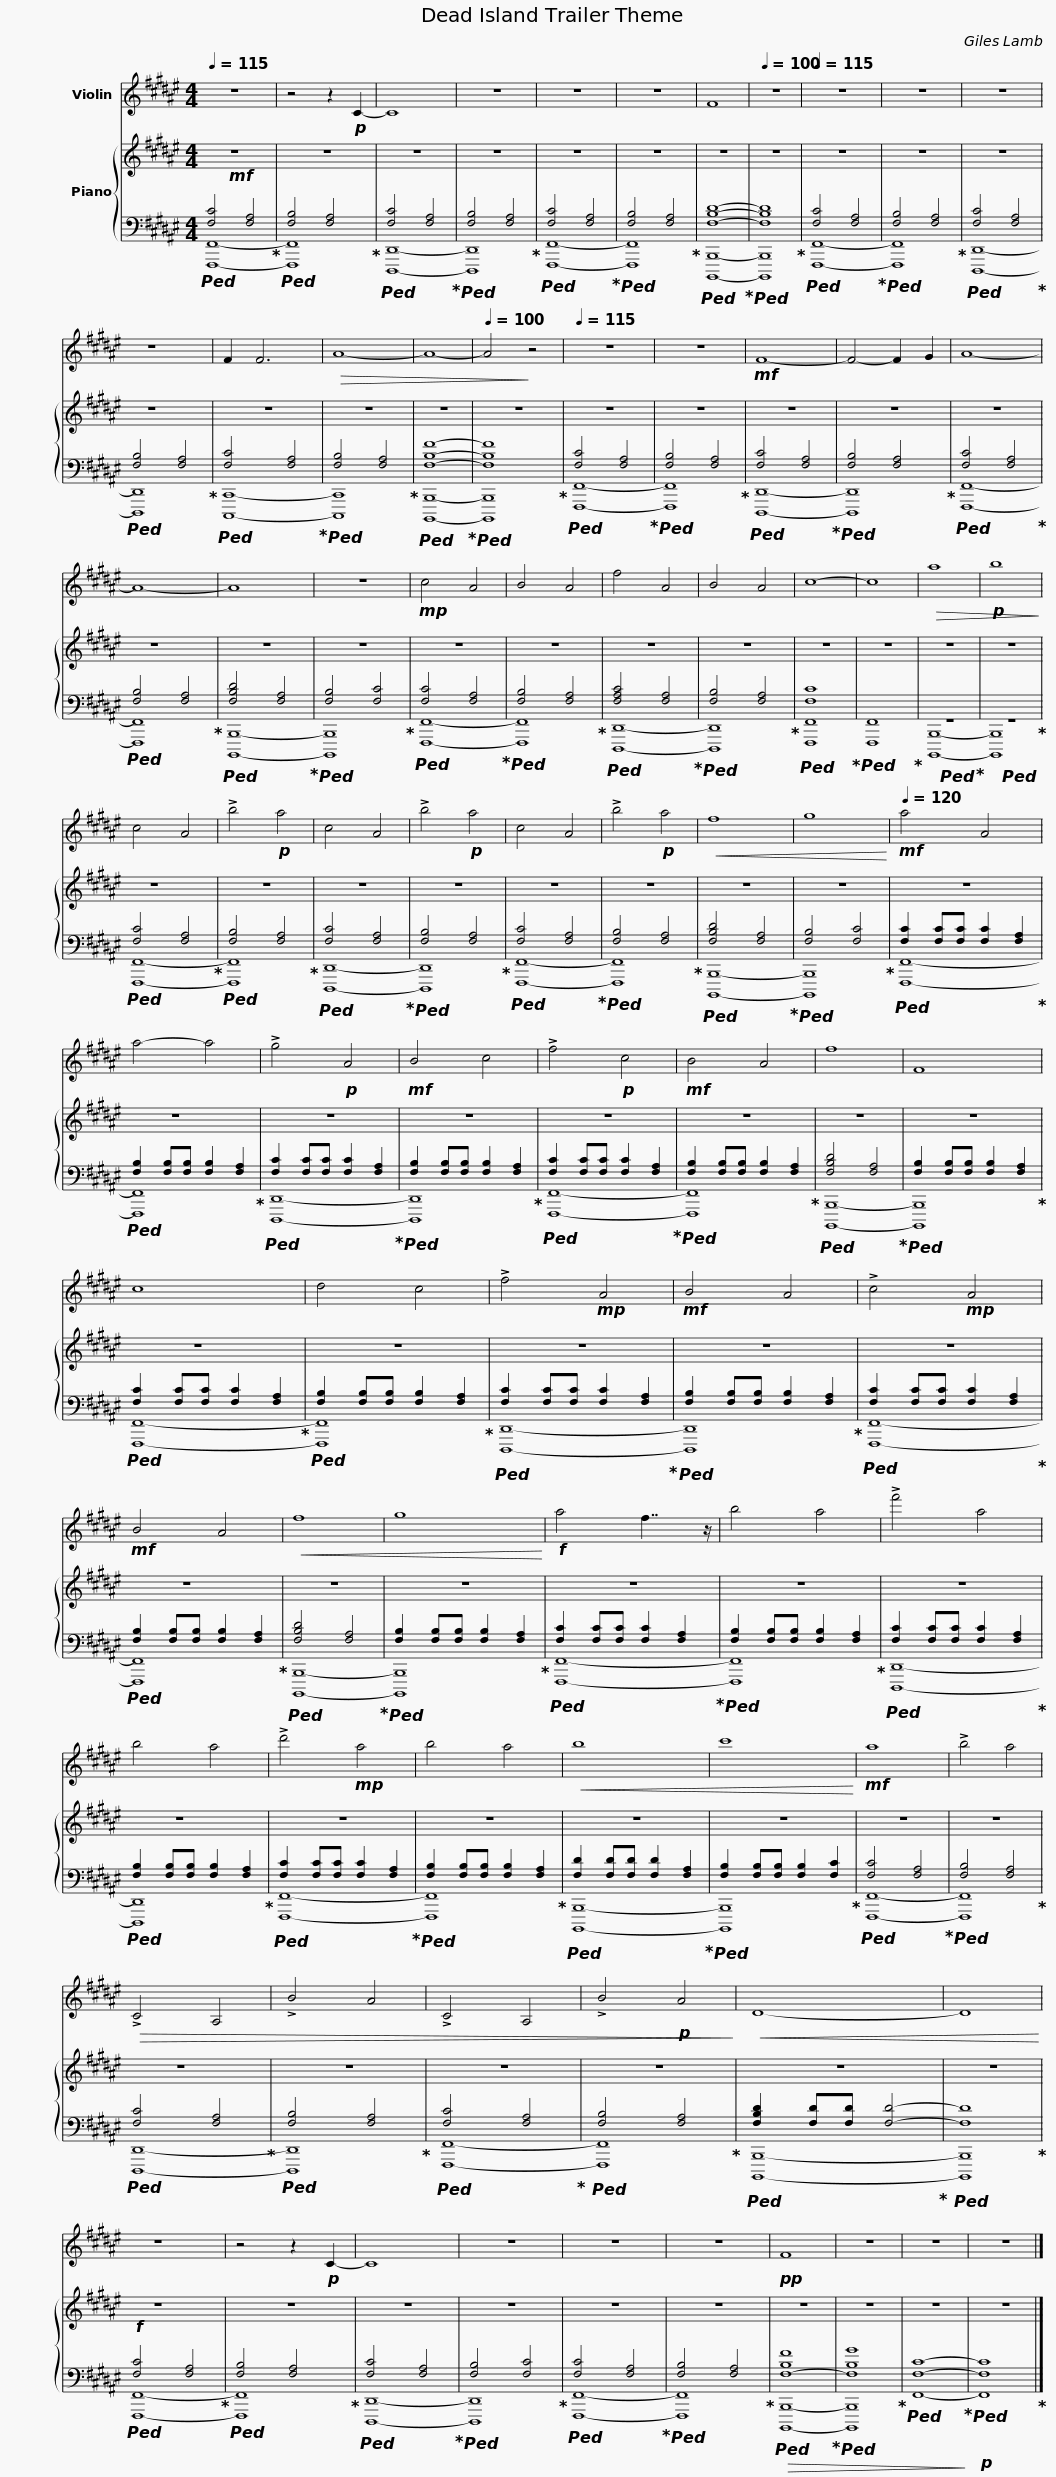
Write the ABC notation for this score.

X:1
%%score 1 { 2 | ( 3 4 ) }
L:1/8
Q:1/4=115
M:4/4
I:linebreak $
K:F#
V:1 treble
V:2 treble
V:3 bass
V:4 bass
V:1
 z8 | z4 z2!p! C2- | C8 | z8 | z8 | %5
 z8 | F8 |[Q:1/4=100] z8 |[Q:1/4=115] z8 | z8 | %10
 z8 | z8 |$ F2 F6 |!>(! A8- | A8- | %15
[Q:1/4=100] A4!>)! z4 |[Q:1/4=115] z8 | z8 |!mf! F8- | F4- F2 G2 | %20
 A8- | A8- | A8 | z8 |$!mp! c4 A4 | %25
 B4 A4 | f4 A4 | B4 A4 | c8- | c8 | %30
!>(! a8 |!p! b8!>)! | c4 A4 | !>!b4!p! a4 | c4 A4 | %35
 !>!b4!p! a4 | c4 A4 |$ !>!b4!p! a4 |!<(! f8 | g8!<)! | %40
[Q:1/4=120]!mf! a4 A4 | a4- a4 | !>!g4!p! A4 |!mf! B4 c4 |$ !>!f4!p! c4 | %45
!mf! B4 A4 | f8 | F8 | c8 | d4 c4 | %50
 !>!f4!mp! A4 |$!mf! B4 A4 | !>!c4!mp! A4 |!mf! B4 A4 |!<(! f8 | %55
 g8!<)! |!f! a4 f7/2 z/ | b4 a4 |$ !>!f'4 a4 | b4 a4 | %60
 !>!d'4!mp! a4 | b4 a4 |!<(! b8 | c'8!<)! |!mf! a8 |$ %65
 !>!b4 a4 |!>(! !>!C4 A,4 | !>!B4 A4 | !>!C4 A,4 | !>!B4!p! A4!>)! | %70
!<(! D8- | D8!<)! | z8 | z4 z2!p! C2- | C8 | %75
 z8 |$ z8 | z8 |!pp! F8 | z8 | %80
 z8 | z8 |] %82
V:2
!mf! z8 | z8 | z8 | z8 | z8 | %5
 z8 | z8 | z8 | z8 | z8 | %10
 z8 | z8 |$ z8 | z8 | z8 | %15
 z8 | z8 | z8 | z8 | z8 | %20
 z8 | z8 | z8 | z8 |$ z8 | %25
 z8 | z8 | z8 | z8 | z8 | %30
 z8 | z8 | z8 | z8 | z8 | %35
 z8 | z8 |$ z8 | z8 | z8 | %40
 z8 | z8 | z8 | z8 |$ z8 | %45
 z8 | z8 | z8 | z8 | z8 | %50
 z8 |$ z8 | z8 | z8 | z8 | %55
 z8 | z8 | z8 |$ z8 | z8 | %60
 z8 | z8 | z8 | z8 | z8 |$ %65
 z8 | z8 | z8 | z8 | z8 | %70
 z8 | z8 | z8 | z8 | z8 | %75
 z8 |$ z8 | z8 | z8 | z8 | %80
 z8 | z8 |] %82
V:3
!ped! [F,C]4 [F,A,]4!ped-up! |!ped! [F,B,]4 [F,A,]4!ped-up! |!ped! [F,C]4 [F,A,]4!ped-up! |!ped! [F,B,]4 [F,A,]4!ped-up! |!ped! [F,C]4 [F,A,]4!ped-up! | %5
!ped! [F,B,]4 [F,A,]4!ped-up! |!ped! [F,B,D]8-!ped-up! |!ped! [F,B,D]8!ped-up! |!ped! [F,C]4 [F,A,]4!ped-up! |!ped! [F,B,]4 [F,A,]4!ped-up! | %10
!ped! [F,C]4 [F,A,]4!ped-up! |!ped! [F,B,]4 [F,A,]4!ped-up! |$!ped! [F,C]4 [F,A,]4!ped-up! |!ped! [F,B,]4 [F,A,]4!ped-up! |!ped! [F,B,F]8-!ped-up! | %15
!ped! [F,B,F]8!ped-up! |!ped! [F,C]4 [F,A,]4!ped-up! |!ped! [F,B,]4 [F,A,]4!ped-up! |!ped! [F,C]4 [F,A,]4!ped-up! |!ped! [F,B,]4 [F,A,]4!ped-up! | %20
!ped! [F,C]4 [F,A,]4!ped-up! |!ped! [F,B,]4 [F,A,]4!ped-up! |!ped! [F,B,D]4 [F,A,]4!ped-up! |!ped! [F,B,]4 [F,C]4!ped-up! |$!ped! [F,C]4 [F,A,]4!ped-up! | %25
!ped! [F,B,]4 [F,A,]4!ped-up! |!ped! [F,A,C]4 [F,A,]4!ped-up! |!ped! [F,B,]4 [F,A,]4!ped-up! |!ped! [F,C]8!ped-up! |!ped! [F,,,F,,]8!ped-up! | %30
!ped! z8!ped-up! |!ped! z8!ped-up! |!ped! [F,C]4 [F,A,]4!ped-up! |!ped! [F,B,]4 [F,A,]4!ped-up! |!ped! [F,C]4 [F,A,]4!ped-up! | %35
!ped! [F,B,]4 [F,A,]4!ped-up! |!ped! [F,C]4 [F,A,]4!ped-up! |$!ped! [F,B,]4 [F,A,]4!ped-up! |!ped! [F,B,D]4 [F,A,]4!ped-up! |!ped! [F,B,]4 [F,C]4!ped-up! | %40
!ped! [F,C]2 [F,C][F,C] [F,C]2 [F,A,]2!ped-up! |!ped! [F,B,]2 [F,B,][F,B,] [F,B,]2 [F,A,]2!ped-up! |!ped! [F,C]2 [F,C][F,C] [F,C]2 [F,A,]2!ped-up! |!ped! [F,B,]2 [F,B,][F,B,] [F,B,]2 [F,A,]2!ped-up! |$!ped! [F,C]2 [F,C][F,C] [F,C]2 [F,A,]2!ped-up! | %45
!ped! [F,B,]2 [F,B,][F,B,] [F,B,]2 [F,A,]2!ped-up! |!ped! [F,B,D]4 [F,A,]4!ped-up! |!ped! [F,B,]2 [F,B,][F,B,] [F,B,]2 [F,A,]2!ped-up! |!ped! [F,C]2 [F,C][F,C] [F,C]2 [F,A,]2!ped-up! |!ped! [F,B,]2 [F,B,][F,B,] [F,B,]2 [F,A,]2!ped-up! | %50
!ped! [F,C]2 [F,C][F,C] [F,C]2 [F,A,]2!ped-up! |$!ped! [F,B,]2 [F,B,][F,B,] [F,B,]2 [F,A,]2!ped-up! |!ped! [F,C]2 [F,C][F,C] [F,C]2 [F,A,]2!ped-up! |!ped! [F,B,]2 [F,B,][F,B,] [F,B,]2 [F,A,]2!ped-up! |!ped! [F,B,D]4 [F,A,]4!ped-up! | %55
!ped! [F,B,]2 [F,B,][F,B,] [F,B,]2 [F,A,]2!ped-up! |!ped! [F,C]2 [F,C][F,C] [F,C]2 [F,A,]2!ped-up! |!ped! [F,B,]2 [F,B,][F,B,] [F,B,]2 [F,A,]2!ped-up! |$!ped! [F,C]2 [F,C][F,C] [F,C]2 [F,A,]2!ped-up! |!ped! [F,B,]2 [F,B,][F,B,] [F,B,]2 [F,A,]2!ped-up! | %60
!ped! [F,C]2 [F,C][F,C] [F,C]2 [F,A,]2!ped-up! |!ped! [F,B,]2 [F,B,][F,B,] [F,B,]2 [F,A,]2!ped-up! |!ped! [F,D]2 [F,D][F,D] [F,D]2 [F,A,]2!ped-up! |!ped! [F,B,]2 [F,B,][F,B,] [F,B,]2 [F,C]2!ped-up! |!ped! [F,C]4 [F,A,]4!ped-up! |$ %65
!ped! [F,B,]4 [F,A,]4!ped-up! |!ped! [F,C]4 [F,A,]4!ped-up! |!ped! [F,B,]4 [F,A,]4!ped-up! |!ped! [F,C]4 [F,A,]4!ped-up! |!ped! [F,B,]4 [F,A,]4!ped-up! | %70
!ped! [F,B,D]2 [F,D][F,D] [F,D]4-!ped-up! |!ped! [F,D]8!ped-up! |!f!!ped! [F,C]4 [F,A,]4!ped-up! |!ped! [F,B,]4 [F,A,]4!ped-up! |!ped! [F,C]4 [F,A,]4!ped-up! | %75
!ped! [F,B,]4 [F,C]4!ped-up! |$!ped! [F,C]4 [F,A,]4!ped-up! |!ped! [F,B,]4 [F,A,]4!ped-up! |!ped!!>(! [F,-B,F]8!ped-up! |!ped! [F,B,G]8!ped-up! | %80
!ped! [F,,F,C]8-!>)!!ped-up! |!p!!ped! [F,,F,C]8!ped-up! |] %82
V:4
 [F,,,F,,]8- | [F,,,F,,]8 | [D,,,D,,]8- | [D,,,D,,]8 | [F,,,F,,]8- | %5
 [F,,,F,,]8 | [B,,,,B,,,]8- | [B,,,,B,,,]8 | [F,,,F,,]8- | [F,,,F,,]8 | %10
 [D,,,D,,]8- | [D,,,D,,]8 |$ [C,,,C,,]8- | [C,,,C,,]8 | [B,,,,B,,,]8- | %15
 [B,,,,B,,,]8 | [F,,,F,,]8- | [F,,,F,,]8 | [D,,,D,,]8- | [D,,,D,,]8 | %20
 [F,,,F,,]8- | [F,,,F,,]8 | [B,,,,B,,,]8- | [B,,,,B,,,]8 |$ [F,,,F,,]8- | %25
 [F,,,F,,]8 | [D,,,D,,]8- | [D,,,D,,]8 | [F,,,F,,]8- | x8 | %30
 [B,,,,B,,,]8- | [B,,,,B,,,]8 | [F,,,F,,]8- | [F,,,F,,]8 | [D,,,D,,]8- | %35
 [D,,,D,,]8 | [F,,,F,,]8- |$ [F,,,F,,]8 | [B,,,,B,,,]8- | [B,,,,B,,,]8 | %40
 [F,,,F,,]8- | [F,,,F,,]8 | [D,,,D,,]8- | [D,,,D,,]8 |$ [F,,,F,,]8- | %45
 [F,,,F,,]8 | [B,,,,B,,,]8- | [B,,,,B,,,]8 | [F,,,F,,]8- | [F,,,F,,]8 | %50
 [D,,,D,,]8- |$ [D,,,D,,]8 | [F,,,F,,]8- | [F,,,F,,]8 | [B,,,,B,,,]8- | %55
 [B,,,,B,,,]8 | [F,,,F,,]8- | [F,,,F,,]8 |$ [D,,,D,,]8- | [D,,,D,,]8 | %60
 [F,,,F,,]8- | [F,,,F,,]8 | [B,,,,B,,,]8- | [B,,,,B,,,]8 | [F,,,F,,]8- |$ %65
 [F,,,F,,]8 | [D,,,D,,]8- | [D,,,D,,]8 | [F,,,F,,]8- | [F,,,F,,]8 | %70
 [B,,,,B,,,]8- | [B,,,,B,,,]8 | [F,,,F,,]8- | [F,,,F,,]8 | [D,,,D,,]8- | %75
 [D,,,D,,]8 |$ [F,,,F,,]8- | [F,,,F,,]8 | [B,,,,B,,,]8- | [B,,,,B,,,]8 | %80
 x8 | x8 |] %82
